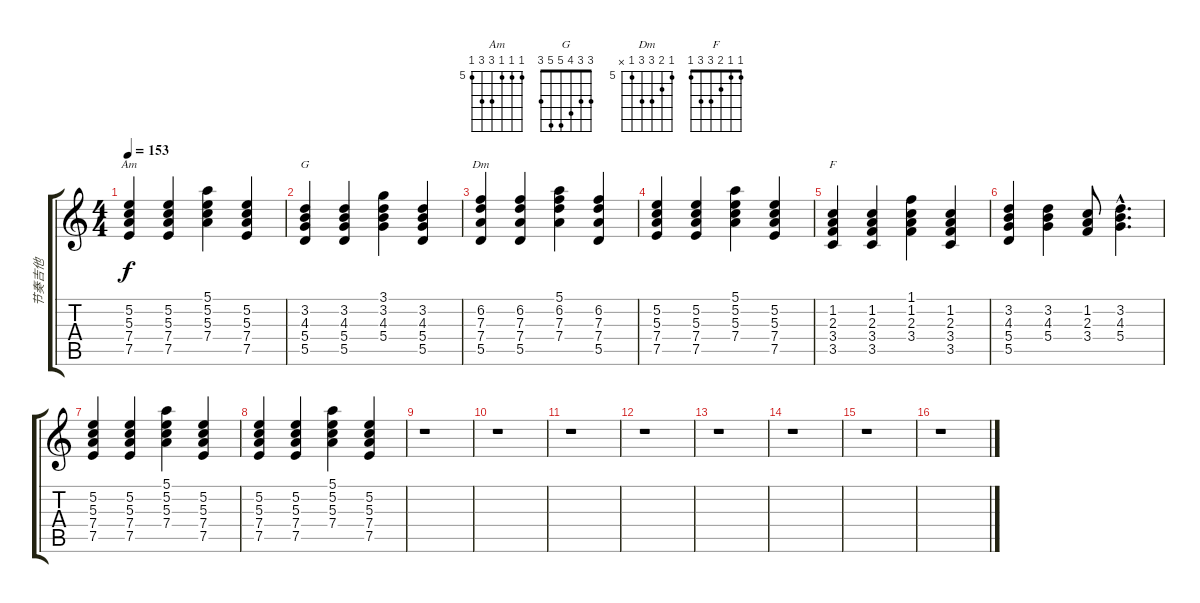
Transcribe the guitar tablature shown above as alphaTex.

\track ("节奏吉他" "节奏吉他") {instrument acousticguitarsteel}
\staff {score tabs}
\tuning (E4 B3 G3 D3 A2 E2) {hide}
\chord ("Am" 5 5 5 7 7 5) {firstfret 5}
\chord ("G" 3 3 4 5 5 3)
\chord ("Dm" 5 6 7 7 5 x) {firstfret 5}
\chord ("F" 1 1 2 3 3 1)
\ts (4 4)
\tempo 153
\clef g2
\ks c
(5.2 5.3 7.4 7.5).4{ch "Am" dy f} (5.2 5.3 7.4 7.5).4 (5.1 5.2 5.3 7.4).4 (5.2 5.3 7.4 7.5).4 |
(3.2 4.3 5.4 5.5).4{ch "G"} (3.2 4.3 5.4 5.5).4 (3.1 3.2 4.3 5.4).4 (3.2 4.3 5.4 5.5).4 |
(6.2 7.3 7.4 5.5).4{ch "Dm"} (6.2 7.3 7.4 5.5).4 (5.1 6.2 7.3 7.4).4 (6.2 7.3 7.4 5.5).4 |
(5.2 5.3 7.4 7.5).4 (5.2 5.3 7.4 7.5).4 (5.1 5.2 5.3 7.4).4 (5.2 5.3 7.4 7.5).4 |
(1.2 2.3 3.4 3.5).4{ch "F"} (1.2 2.3 3.4 3.5).4 (1.1 1.2 2.3 3.4).4 (1.2 2.3 3.4 3.5).4 |
(3.2 4.3 5.4 5.5).4 (3.2 4.3 5.4).4 (1.2 2.3 3.4).8 (3.2{hac} 4.3{hac} 5.4{hac}).4{d} |
(5.2 5.3 7.4 7.5).4 (5.2 5.3 7.4 7.5).4 (5.1 5.2 5.3 7.4).4 (5.2 5.3 7.4 7.5).4 |
(5.2 5.3 7.4 7.5).4 (5.2 5.3 7.4 7.5).4 (5.1 5.2 5.3 7.4).4 (5.2 5.3 7.4 7.5).4 |
r.1 |
r.1 |
r.1 |
r.1 |
r.1 |
r.1 |
r.1 |
r.1
